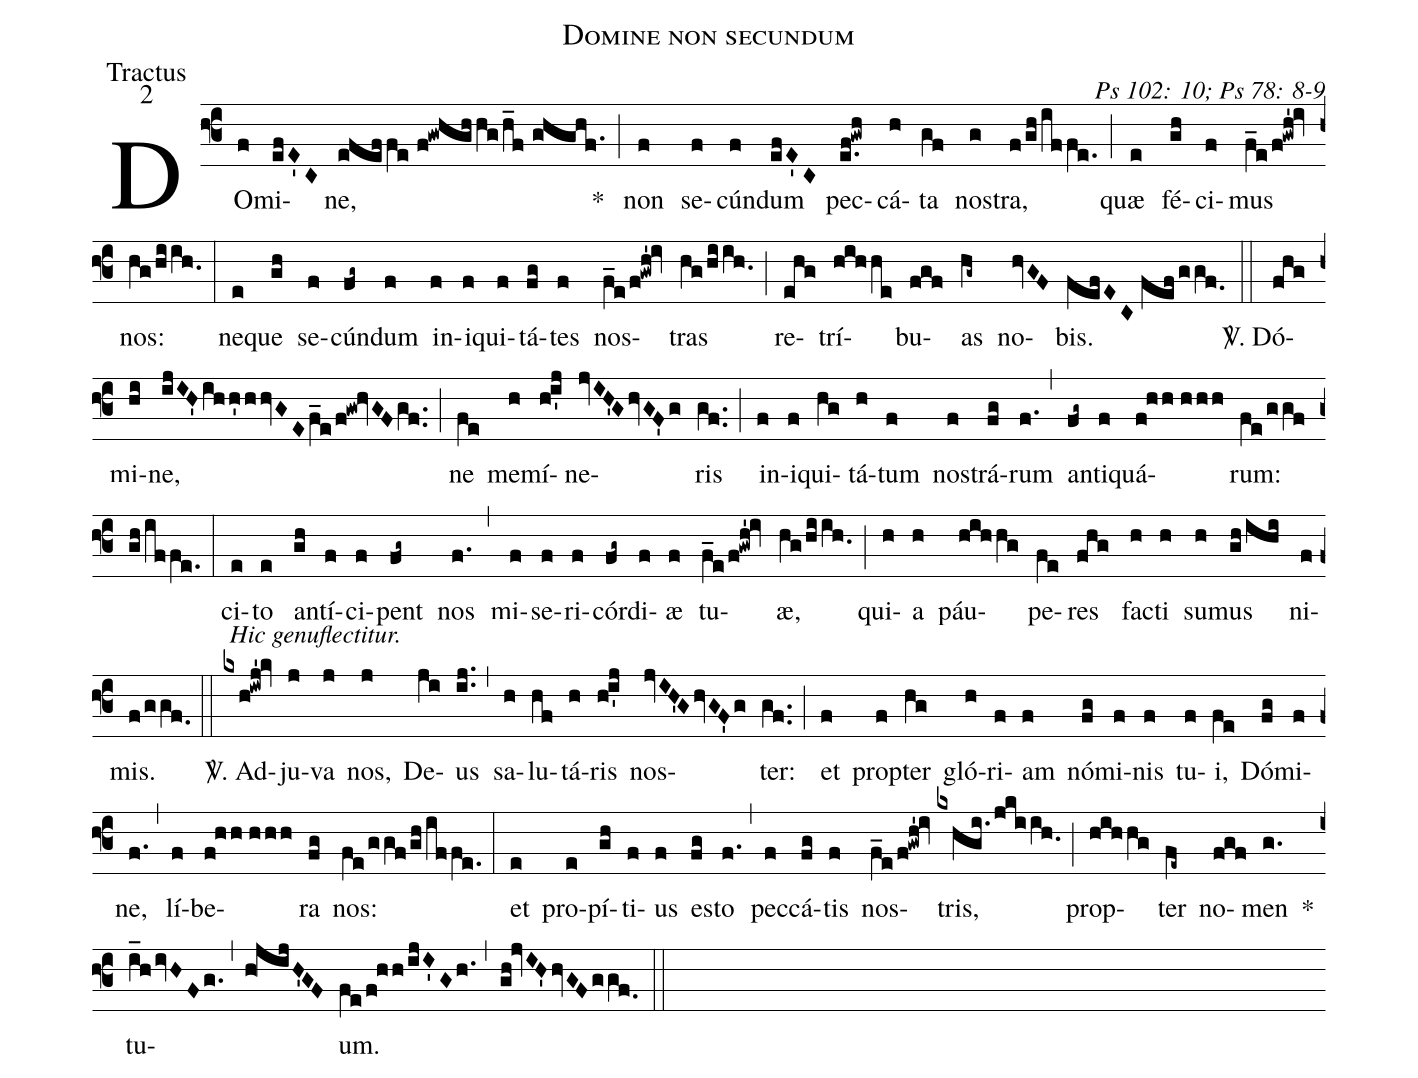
name: Domine non secundum;
office-part: Tractus;
mode: 2;
commentary: Ps 102: 10; Ps 78: 8-9;
%%
(f3) DO(f)mi(efE'C)ne,(efeffe//f!gwhghhg/h_f//ghghf.) *(;)
non(f) se(f)cún(f)dum(efE'C) pec(e.f!gwh)cá(h)ta(gf) nos(g)tra,(f/gh/iffe.) (;) quæ(e) fé(gh)ci(f)mus(f_e/f!gwh'!iv) nos:(hg/hiih.0) (:)
ne(e)que(gh) se(f)cún(fg~)dum(f) in(f)i(f)qui(f)tá(fg)tes(f) nos(f_e/f!gwh'!iv)tras(hg/hiih.0) (;) re(ehg)trí(hihhe)bu(fgf)as(hg~) no(hvGF)bis.(fefEC//fefggf.0) (::)
<sp>V/</sp>. Dó(fhg)mi(hi)ne,(ijIH'ihh'hhvGEf_e/f!gw!hvGFgf..) (;) ne(fe) me(h)mí(hi'j)ne(jvIH'GhvGF'g)ris(gf..) (;) in(f)i(f)qui(hg)tá(h)tum(f) nos(f)trá(fg)rum(f.) (,) an(fg~)ti(f)quá(f!hh//hhh)rum:(fe/ggf/gh/iffe.) (:)
ci(e)to(e) an(gh)tí(f)ci(f)pent(fg~) nos(f.) (,) mi(f)se(f)ri(f)cór(fg~)di(f)æ(f) tu(f_e/f!gwh'!iv)æ,(hg/hiih.0) (;) qui(h)a(h) páu(hihhg)pe(fe)res(fhg) fac(h)ti(h) su(h)mus(gh/ihi) ni(f)mis.(f/ggf.0) (::)
<sp>V/</sp>. <alt> Hic genuflectitur.</alt>Ad(kxh!iwj'!kv)ju(j)va(j) nos,(j) De(ji)us(ij..) (,) sa(h)lu(hf)tá(h)ris(hi'j) nos(jvIH'GhvGF'g)ter:(gf..) (;) et(f) prop(f)ter(hg) gló(h)ri(f)am(f) nó(fg)mi(f)nis(f) tu(f)i,(fe) Dó(fg)mi(f)ne,(f.) (,) lí(f)be(f!hh//hhh)ra(fg) nos:(fe/ggf/gh/iffe.) (:)
et(e) pro(e)pí(gh)ti(f)us(f) es(fg)to(f.) (,) pec(f)cá(fg)tis(f) nos(f_e/f!gwh'!iv)tris,(kxhgi.jkiih.0) (;) prop(hihhg)ter(fe~) no(fgf)men(g.) *() tu(i_hivHFg.,h!jijH'GF)um.(fe/f!hh/ijI'Gh.) (,) (gh!jvIH'hvGFggf.0) (::)
